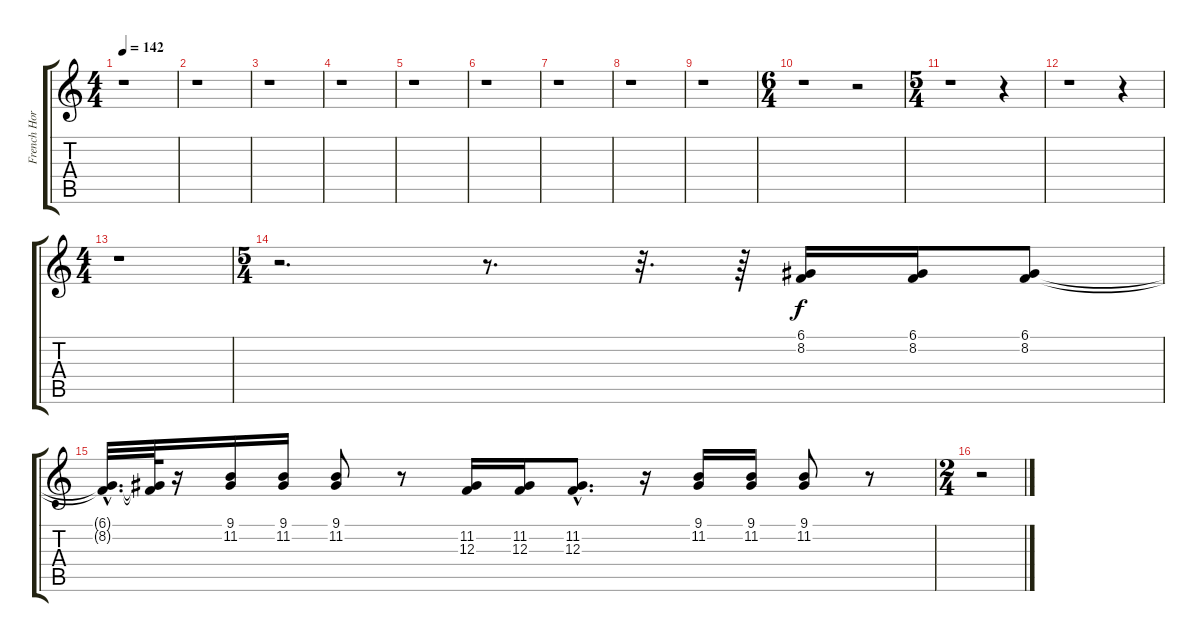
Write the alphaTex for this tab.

\track ("French Horn" "French Hor") {instrument frenchhorn}
\staff {score tabs}
\tuning (D4 A3 F3 C3 G2 D2) {hide}
\ts (4 4)
\tempo 142
\clef g2
\ks c
r.1{dy f} |
r.1 |
r.1 |
r.1 |
r.1 |
r.1 |
r.1 |
r.1 |
r.1 |
\ts (6 4)
r.1 r.2 |
\ts (5 4)
r.1 r.4 |
r.1 r.4 |
\ts (4 4)
r.1 |
\ts (5 4)
r.2{d} r.8{d} r.32{d} r.64 (6.1 8.2).16{volume 9 balance 8} (6.1 8.2).16 (6.1 8.2).8 |
(6.1{hac t} 8.2{hac t}).32{d} (6.1{t} 8.2{t}).64 r.16 (9.1 11.2).16 (9.1 11.2).16 (9.1 11.2).8 r.8 (11.2 12.3).16 (11.2 12.3).16 (11.2{hac} 12.3{hac}).8{d} r.16 (9.1 11.2).16 (9.1 11.2).16 (9.1 11.2).8 r.8 |
\ts (2 4)
r.2
